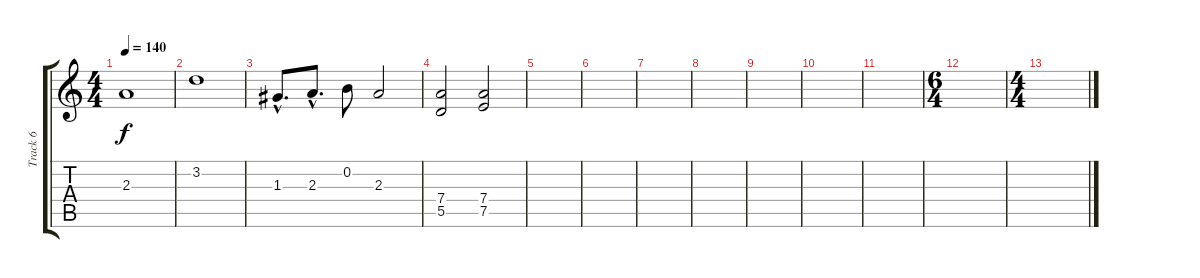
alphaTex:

\track ("Track 6" "Track 6") {instrument distortionguitar}
\staff {score tabs}
\tuning (E4 B3 G3 D3 A2 E2) {hide}
\ts (4 4)
\tempo 140
\clef g2
\ks c
2.3.1{dy f} |
3.2.1 |
1.3{hac}.8{d} 2.3{hac}.8{d} 0.2.8 2.3.2 |
(7.4 5.5).2 (7.4 7.5).2 |
|
|
|
|
|
|
|
\ts (6 4)
|
\ts (4 4)
